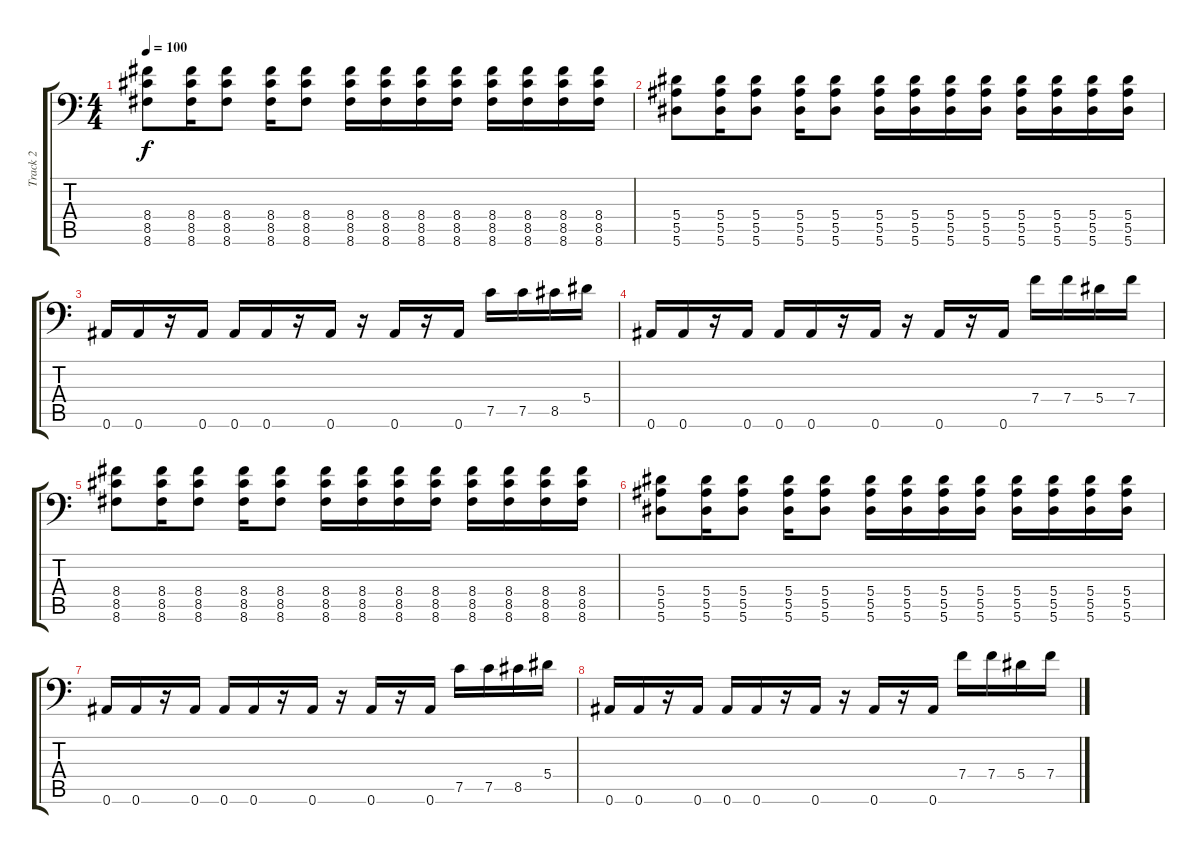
\track ("Track 2" "Track 2") {instrument distortionguitar}
\staff {score tabs}
\tuning (C4 G3 Eb3 Bb2 F2 Bb1) {hide}
\ts (4 4)
\tempo 100
\clef f4
\ks c
(8.4 8.5 8.6).8{dy f} (8.4 8.5 8.6).16 (8.4 8.5 8.6).8 (8.4 8.5 8.6).16 (8.4 8.5 8.6).8 (8.4 8.5 8.6).16 (8.4 8.5 8.6).16 (8.4 8.5 8.6).16 (8.4 8.5 8.6).16 (8.4 8.5 8.6).16 (8.4 8.5 8.6).16 (8.4 8.5 8.6).16 (8.4 8.5 8.6).16 |
(5.4 5.5 5.6).8 (5.4 5.5 5.6).16 (5.4 5.5 5.6).8 (5.4 5.5 5.6).16 (5.4 5.5 5.6).8 (5.4 5.5 5.6).16 (5.4 5.5 5.6).16 (5.4 5.5 5.6).16 (5.4 5.5 5.6).16 (5.4 5.5 5.6).16 (5.4 5.5 5.6).16 (5.4 5.5 5.6).16 (5.4 5.5 5.6).16 |
0.6.16 0.6.16 r.16 0.6.16 0.6.16 0.6.16 r.16 0.6.16 r.16 0.6.16 r.16 0.6.16 7.5.16 7.5.16 8.5.16 5.4.16 |
0.6.16 0.6.16 r.16 0.6.16 0.6.16 0.6.16 r.16 0.6.16 r.16 0.6.16 r.16 0.6.16 7.4.16 7.4.16 5.4.16 7.4.16 |
(8.4 8.5 8.6).8 (8.4 8.5 8.6).16 (8.4 8.5 8.6).8 (8.4 8.5 8.6).16 (8.4 8.5 8.6).8 (8.4 8.5 8.6).16 (8.4 8.5 8.6).16 (8.4 8.5 8.6).16 (8.4 8.5 8.6).16 (8.4 8.5 8.6).16 (8.4 8.5 8.6).16 (8.4 8.5 8.6).16 (8.4 8.5 8.6).16 |
(5.4 5.5 5.6).8 (5.4 5.5 5.6).16 (5.4 5.5 5.6).8 (5.4 5.5 5.6).16 (5.4 5.5 5.6).8 (5.4 5.5 5.6).16 (5.4 5.5 5.6).16 (5.4 5.5 5.6).16 (5.4 5.5 5.6).16 (5.4 5.5 5.6).16 (5.4 5.5 5.6).16 (5.4 5.5 5.6).16 (5.4 5.5 5.6).16 |
0.6.16 0.6.16 r.16 0.6.16 0.6.16 0.6.16 r.16 0.6.16 r.16 0.6.16 r.16 0.6.16 7.5.16 7.5.16 8.5.16 5.4.16 |
0.6.16 0.6.16 r.16 0.6.16 0.6.16 0.6.16 r.16 0.6.16 r.16 0.6.16 r.16 0.6.16 7.4.16 7.4.16 5.4.16 7.4.16
